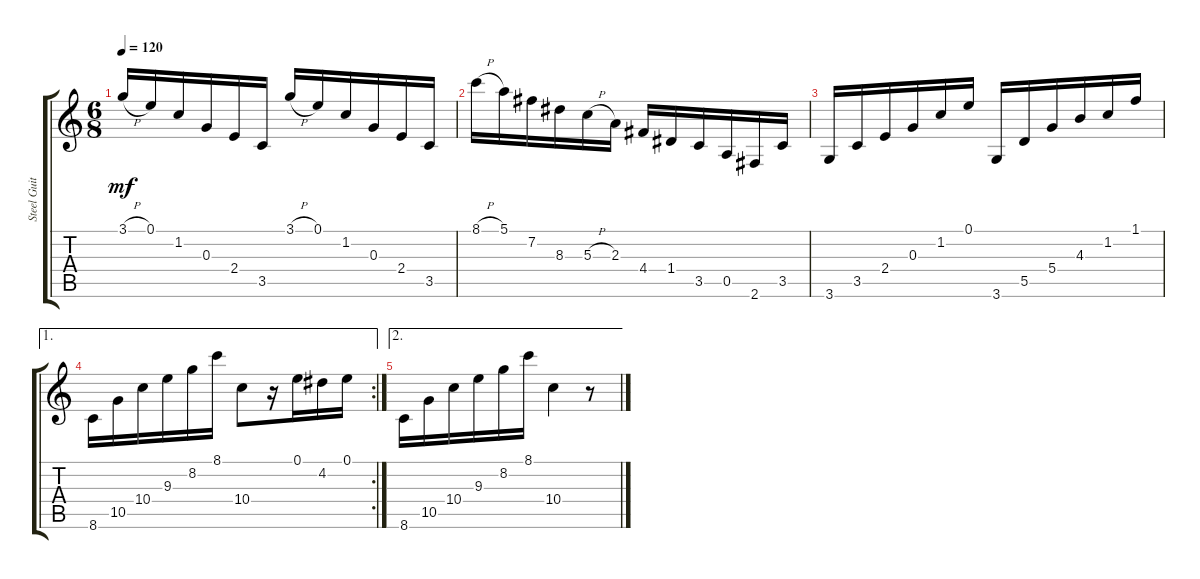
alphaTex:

\track ("Steel Guitar" "Steel Guit") {instrument acousticguitarsteel}
\staff {score tabs}
\tuning (E4 B3 G3 D3 A2 E2) {hide}
\ts (6 8)
\tempo 120
\clef g2
\ks c
3.1{h}.16{dy mf} 0.1.16 1.2.16 0.3.16 2.4.16 3.5.16 3.1{h}.16 0.1.16 1.2.16 0.3.16 2.4.16 3.5.16 |
8.1{h}.16 5.1.16 7.2.16 8.3.16 5.3{h}.16 2.3.16 4.4.16 1.4.16 3.5.16 0.5.16 2.6.16 3.5.16 |
3.6.16 3.5.16 2.4.16 0.3.16 1.2.16 0.1.16 3.6.16 5.5.16 5.4.16 4.3.16 1.2.16 1.1.16 |
\ae 1
\rc 2
8.6.16 10.5.16 10.4.16 9.3.16 8.2.16 8.1.16 10.4.8 r.16 0.1.16 4.2.16 0.1.16 |
\ae 2
8.6.16 10.5.16 10.4.16 9.3.16 8.2.16 8.1.16 10.4.4 r.8
